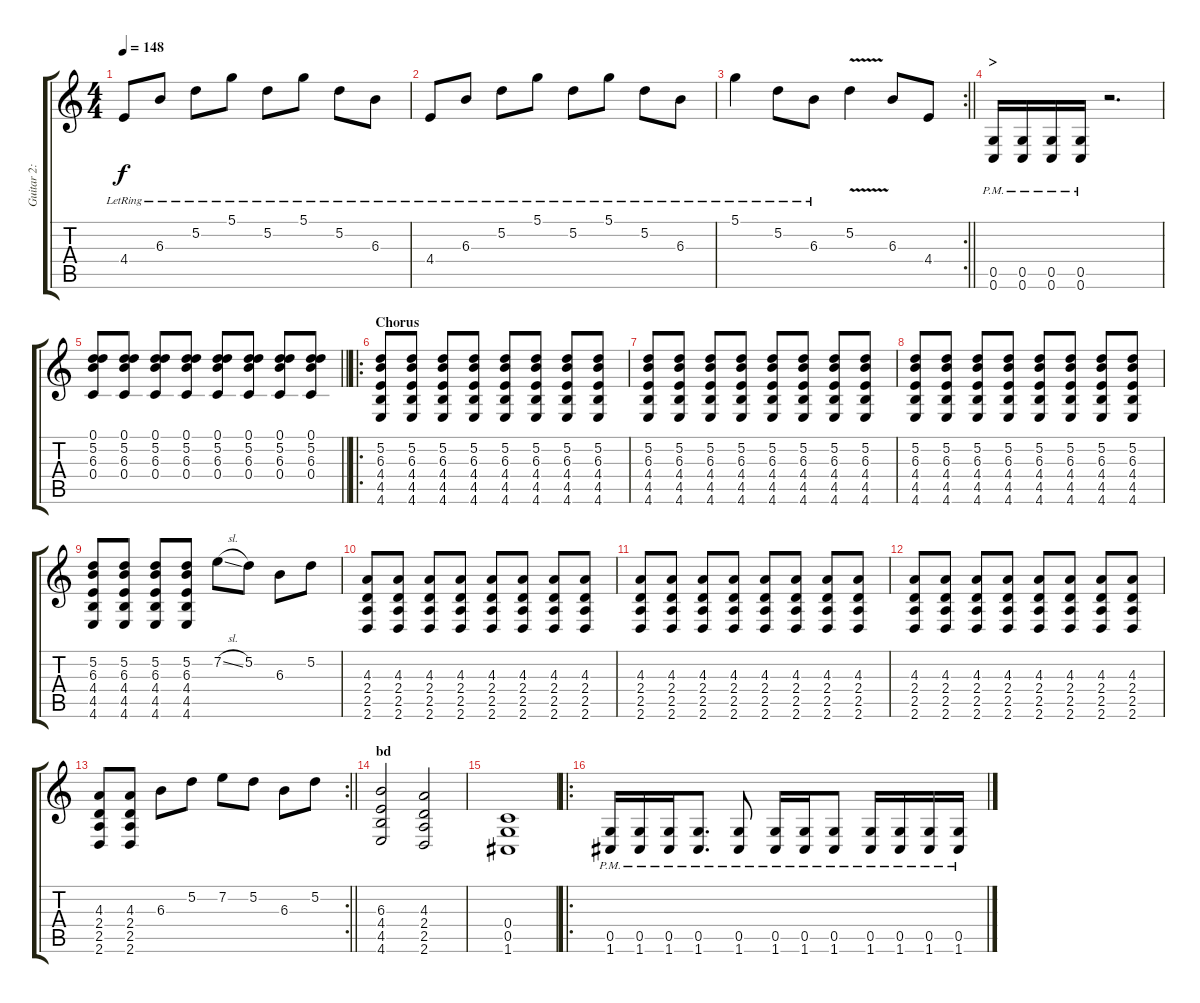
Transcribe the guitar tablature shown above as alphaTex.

\track ("Guitar 2: Maarten" "Guitar 2: ") {instrument overdrivenguitar}
\staff {score tabs}
\tuning (D4 A3 F3 C3 G2 C2) {hide}
\ts (4 4)
\tempo 148
\clef g2
\ks c
4.4{lr}.8{dy f} 6.3{lr}.8 5.2{lr}.8 5.1{lr}.8 5.2{lr}.8 5.1{lr}.8 5.2{lr}.8 6.3{lr}.8 |
4.4{lr}.8 6.3{lr}.8 5.2{lr}.8 5.1{lr}.8 5.2{lr}.8 5.1{lr}.8 5.2{lr}.8 6.3{lr}.8 |
\rc 2
\barLineRight lightlight
5.1{lr}.4 5.2{lr}.8 6.3{lr}.8 5.2{v}.4 6.3.8 4.4.8 |
\section ("" ">")
(0.5{pm} 0.6).16 (0.5{pm} 0.6).16 (0.5{pm} 0.6).16 (0.5{pm} 0.6).16 r.2{d} |
\barLineRight lightlight
(0.1 5.2 6.3 0.4).8 (0.1 5.2 6.3 0.4).8 (0.1 5.2 6.3 0.4).8 (0.1 5.2 6.3 0.4).8 (0.1 5.2 6.3 0.4).8 (0.1 5.2 6.3 0.4).8 (0.1 5.2 6.3 0.4).8 (0.1 5.2 6.3 0.4).8 |
\ro
\section ("" "Chorus")
(5.2 6.3 4.4 4.5 4.6).8 (5.2 6.3 4.4 4.5 4.6).8 (5.2 6.3 4.4 4.5 4.6).8 (5.2 6.3 4.4 4.5 4.6).8 (5.2 6.3 4.4 4.5 4.6).8 (5.2 6.3 4.4 4.5 4.6).8 (5.2 6.3 4.4 4.5 4.6).8 (5.2 6.3 4.4 4.5 4.6).8 |
(5.2 6.3 4.4 4.5 4.6).8 (5.2 6.3 4.4 4.5 4.6).8 (5.2 6.3 4.4 4.5 4.6).8 (5.2 6.3 4.4 4.5 4.6).8 (5.2 6.3 4.4 4.5 4.6).8 (5.2 6.3 4.4 4.5 4.6).8 (5.2 6.3 4.4 4.5 4.6).8 (5.2 6.3 4.4 4.5 4.6).8 |
(5.2 6.3 4.4 4.5 4.6).8 (5.2 6.3 4.4 4.5 4.6).8 (5.2 6.3 4.4 4.5 4.6).8 (5.2 6.3 4.4 4.5 4.6).8 (5.2 6.3 4.4 4.5 4.6).8 (5.2 6.3 4.4 4.5 4.6).8 (5.2 6.3 4.4 4.5 4.6).8 (5.2 6.3 4.4 4.5 4.6).8 |
(5.2 6.3 4.4 4.5 4.6).8 (5.2 6.3 4.4 4.5 4.6).8 (5.2 6.3 4.4 4.5 4.6).8 (5.2 6.3 4.4 4.5 4.6).8 7.2{sl}.8 5.2.8 6.3.8 5.2.8 |
(4.3 2.4 2.5 2.6).8 (4.3 2.4 2.5 2.6).8 (4.3 2.4 2.5 2.6).8 (4.3 2.4 2.5 2.6).8 (4.3 2.4 2.5 2.6).8 (4.3 2.4 2.5 2.6).8 (4.3 2.4 2.5 2.6).8 (4.3 2.4 2.5 2.6).8 |
(4.3 2.4 2.5 2.6).8 (4.3 2.4 2.5 2.6).8 (4.3 2.4 2.5 2.6).8 (4.3 2.4 2.5 2.6).8 (4.3 2.4 2.5 2.6).8 (4.3 2.4 2.5 2.6).8 (4.3 2.4 2.5 2.6).8 (4.3 2.4 2.5 2.6).8 |
(4.3 2.4 2.5 2.6).8 (4.3 2.4 2.5 2.6).8 (4.3 2.4 2.5 2.6).8 (4.3 2.4 2.5 2.6).8 (4.3 2.4 2.5 2.6).8 (4.3 2.4 2.5 2.6).8 (4.3 2.4 2.5 2.6).8 (4.3 2.4 2.5 2.6).8 |
\rc 2
\barLineRight lightlight
(4.3 2.4 2.5 2.6).8 (4.3 2.4 2.5 2.6).8 6.3.8 5.2.8 7.2.8 5.2.8 6.3.8 5.2.8 |
\section ("" "bd")
(6.3 4.4 4.5 4.6).2 (4.3 2.4 2.5 2.6).2 |
(0.4 0.5 1.6).1 |
\ro
(0.5{pm} 1.6).16 (0.5{pm} 1.6).16 (0.5{pm} 1.6).16 (0.5{pm} 1.6).8{d} (0.5{pm} 1.6).8 (0.5{pm} 1.6).16 (0.5{pm} 1.6).16 (0.5{pm} 1.6).8 (0.5{pm} 1.6).16 (0.5{pm} 1.6).16 (0.5{pm} 1.6).16 (0.5{pm} 1.6).16
